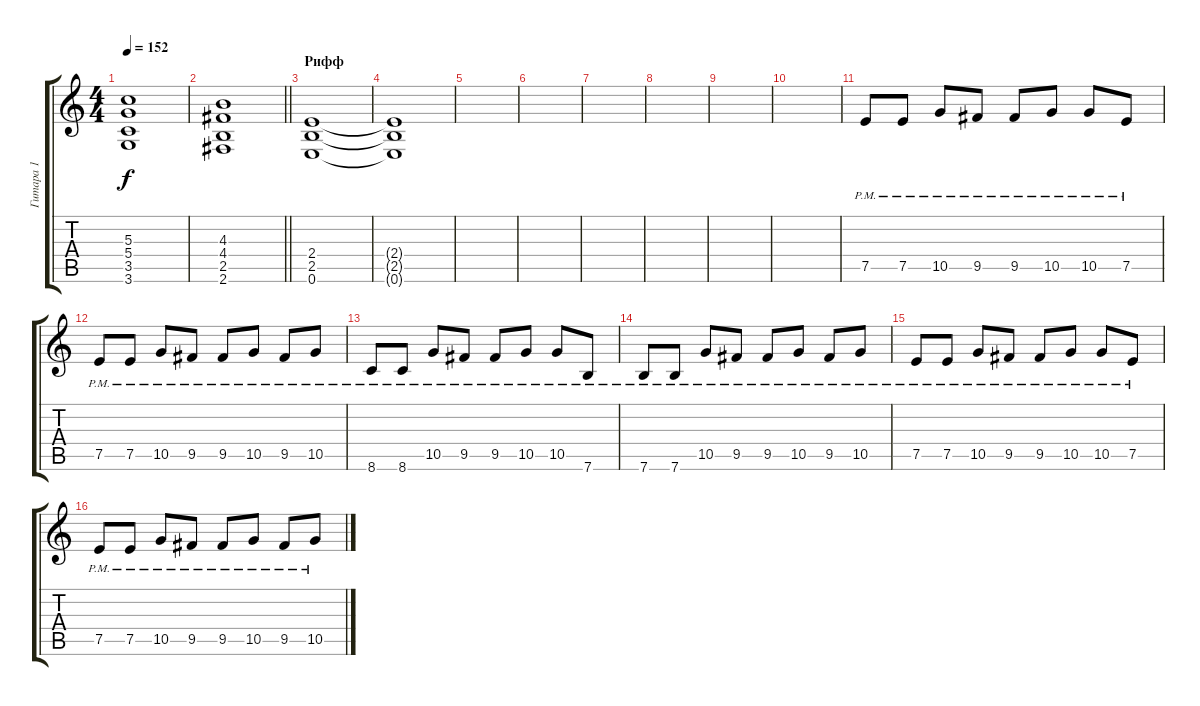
\track ("Гитара 1" "Гитара 1") {instrument distortionguitar}
\staff {score tabs}
\tuning (E4 B3 G3 D3 A2 E2) {hide}
\ts (4 4)
\tempo 152
\clef g2
\ks c
(5.3 5.4 3.5 3.6).1{dy f} |
\barLineRight lightlight
(4.3 4.4 2.5 2.6).1 |
\section ("" "Рифф")
(2.4 2.5 0.6).1 |
(2.4{t} 2.5{t} 0.6{t}).1 |
|
|
|
|
|
|
7.5{pm}.8 7.5{pm}.8 10.5{pm}.8 9.5{pm}.8 9.5{pm}.8 10.5{pm}.8 10.5{pm}.8 7.5{pm}.8 |
7.5{pm}.8 7.5{pm}.8 10.5{pm}.8 9.5{pm}.8 9.5{pm}.8 10.5{pm}.8 9.5{pm}.8 10.5{pm}.8 |
8.6{pm}.8 8.6{pm}.8 10.5{pm}.8 9.5{pm}.8 9.5{pm}.8 10.5{pm}.8 10.5{pm}.8 7.6{pm}.8 |
7.6{pm}.8 7.6{pm}.8 10.5{pm}.8 9.5{pm}.8 9.5{pm}.8 10.5{pm}.8 9.5{pm}.8 10.5{pm}.8 |
7.5{pm}.8 7.5{pm}.8 10.5{pm}.8 9.5{pm}.8 9.5{pm}.8 10.5{pm}.8 10.5{pm}.8 7.5{pm}.8 |
7.5{pm}.8 7.5{pm}.8 10.5{pm}.8 9.5{pm}.8 9.5{pm}.8 10.5{pm}.8 9.5{pm}.8 10.5{pm}.8
